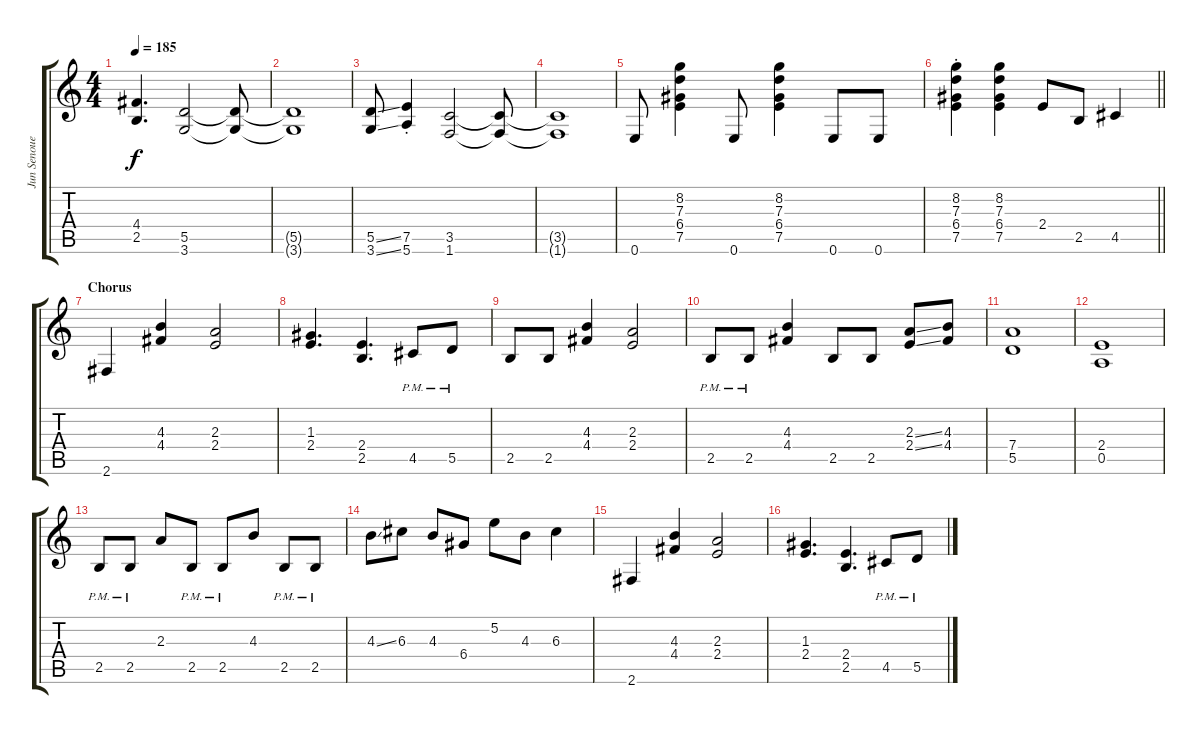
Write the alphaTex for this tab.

\track ("Jun Senoue" "Jun Senoue") {instrument distortionguitar}
\staff {score tabs}
\tuning (E4 B3 G3 D3 A2 E2) {hide}
\ts (4 4)
\tempo 185
\clef g2
\ks c
(4.4 2.5).4{d dy f} (5.5 3.6).2 (5.5{t} 3.6{t}).8 |
(5.5{t} 3.6{t}).1 |
(5.5{ss} 3.6{ss}).8 (7.5 5.6{st}).4 (3.5 1.6).2 (3.5{t} 1.6{t}).8 |
(3.5{t} 1.6{t}).1 |
0.6.8 (8.2 7.3 6.4 7.5).4 0.6.8 (8.2 7.3 6.4 7.5).4 0.6.8 0.6.8 |
\barLineRight lightlight
(8.2 7.3 6.4 7.5{st}).4 (8.2 7.3 6.4 7.5).4 2.4.8 2.5.8 4.5.4 |
\section ("" "Chorus")
2.6.4 (4.3 4.4).4 (2.3 2.4).2 |
(1.3 2.4).4{d} (2.4 2.5).4{d} 4.5{pm}.8 5.5{pm}.8 |
2.5.8 2.5.8 (4.3 4.4).4 (2.3 2.4).2 |
2.5{pm}.8 2.5{pm}.8 (4.3 4.4).4 2.5.8 2.5.8 (2.3{ss} 2.4{ss}).8 (4.3 4.4).8 |
(7.4 5.5).1 |
(2.4 0.5).1 |
2.5{pm}.8 2.5{pm}.8 2.3.8 2.5{pm}.8 2.5{pm}.8 4.3.8 2.5{pm}.8 2.5{pm}.8 |
4.3{ss}.8 6.3.8 4.3.8 6.4.8 5.2.8 4.3.8 6.3.4 |
2.6.4 (4.3 4.4).4 (2.3 2.4).2 |
(1.3 2.4).4{d} (2.4 2.5).4{d} 4.5{pm}.8 5.5{pm}.8
